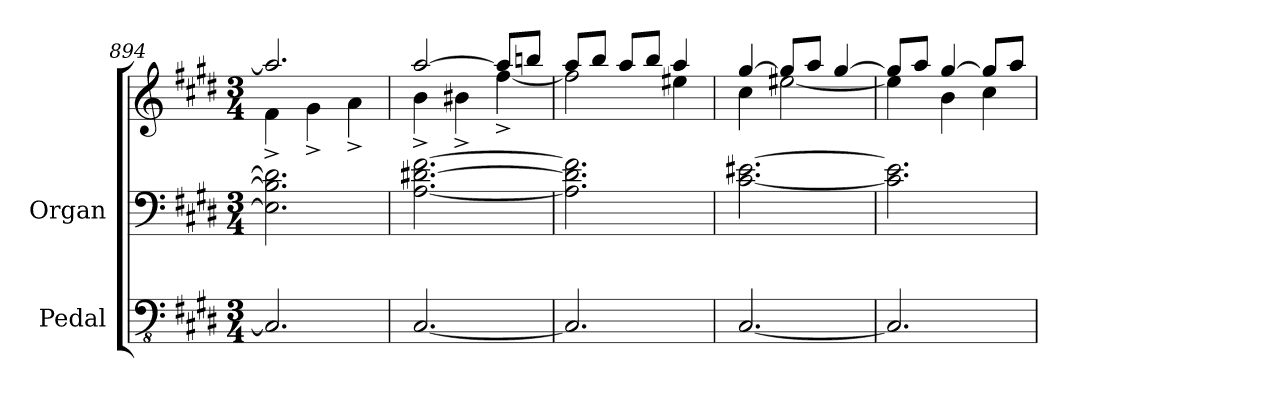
**kern	**kern	**kern
*part2	*part1	*part1
*staff3	*staff2	*staff1
*I"Pedal	*I"Organ	*
*clefFv4	*clefF4	*clefG2
*k[f#c#g#d#]	*k[f#c#g#d#]	*k[f#c#g#d#]
*M3/4	*M3/4	*M3/4
=894	=894	=894
*	*	*^
2.CC#/]	2.E#\] 2.B\] 2.d\]	2.aa/]	4f#^\
.	.	.	4g#^\
.	.	.	4a^\
!!LO:PB:g=z	!!
=895	=895	=895	=895
[2.CC#/	[2.A\ [2.d#X\ [2.f#\	[2aa/	4b^\
.	.	.	4b#X^\
.	.	8aa/L]	[4ff#^\
.	.	8bbn/J	.
=896	=896	=896	=896
2.CC#/]	2.A\] 2.d#\] 2.f#\]	8aa/L	2ff#\]
.	.	8bb/J	.
.	.	8aa/L	.
.	.	8bb/J	.
.	.	4aa/	4ee#X\
=897	=897	=897	=897
[2.CC#/	[2.c#\ [2.e#X\	[4gg#/	4cc#\
.	.	8gg#/L]	[2ee#X\
.	.	8aa/J	.
.	.	[4gg#/	.
=898	=898	=898	=898
2.CC#/]	2.c#\] 2.e#\]	8gg#/L]	4ee#\]
.	.	8aa/J	.
.	.	[4gg#/	4b\
.	.	8gg#/L]	4cc#\
.	.	8aa/J	.
*	*	*v	*v
=	=	=
*-	*-	*-
